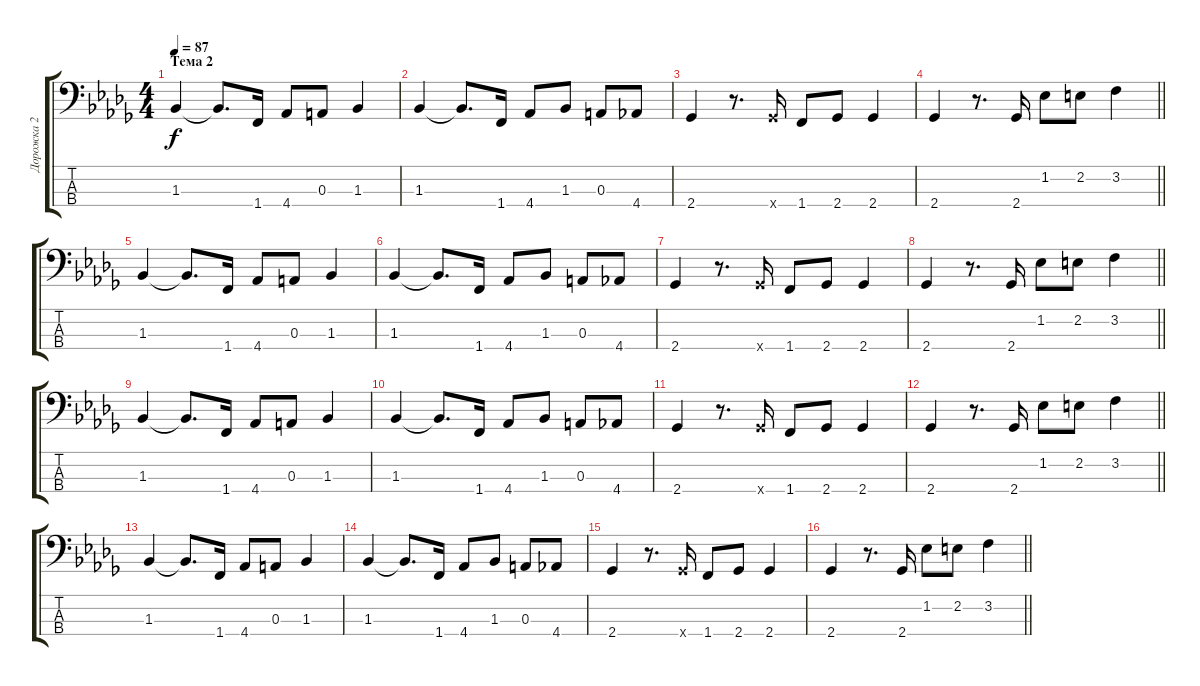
\track ("Дорожка 2" "Дорожка 2") {instrument electricbassfinger}
\staff {score tabs}
\tuning (G2 D2 A1 E1) {hide}
\ts (4 4)
\section ("" "Тема 2")
\tempo 87
\clef f4
\ks bbminor
1.3.4{dy f} 1.3{t}.8{d} 1.4.16 4.4.8 0.3.8 1.3.4 |
1.3.4 1.3{t}.8{d} 1.4.16 4.4.8 1.3.8 0.3.8 4.4.8 |
2.4.4 r.8{d} 2.4{x}.16 1.4.8 2.4.8 2.4.4 |
\barLineRight lightlight
2.4.4 r.8{d} 2.4.16 1.2.8 2.2.8 3.2.4 |
1.3.4 1.3{t}.8{d} 1.4.16 4.4.8 0.3.8 1.3.4 |
1.3.4 1.3{t}.8{d} 1.4.16 4.4.8 1.3.8 0.3.8 4.4.8 |
2.4.4 r.8{d} 2.4{x}.16 1.4.8 2.4.8 2.4.4 |
\barLineRight lightlight
2.4.4 r.8{d} 2.4.16 1.2.8 2.2.8 3.2.4 |
1.3.4 1.3{t}.8{d} 1.4.16 4.4.8 0.3.8 1.3.4 |
1.3.4 1.3{t}.8{d} 1.4.16 4.4.8 1.3.8 0.3.8 4.4.8 |
2.4.4 r.8{d} 2.4{x}.16 1.4.8 2.4.8 2.4.4 |
\barLineRight lightlight
2.4.4 r.8{d} 2.4.16 1.2.8 2.2.8 3.2.4 |
1.3.4 1.3{t}.8{d} 1.4.16 4.4.8 0.3.8 1.3.4 |
1.3.4 1.3{t}.8{d} 1.4.16 4.4.8 1.3.8 0.3.8 4.4.8 |
2.4.4 r.8{d} 2.4{x}.16 1.4.8 2.4.8 2.4.4 |
\barLineRight lightlight
2.4.4 r.8{d} 2.4.16 1.2.8 2.2.8 3.2.4
